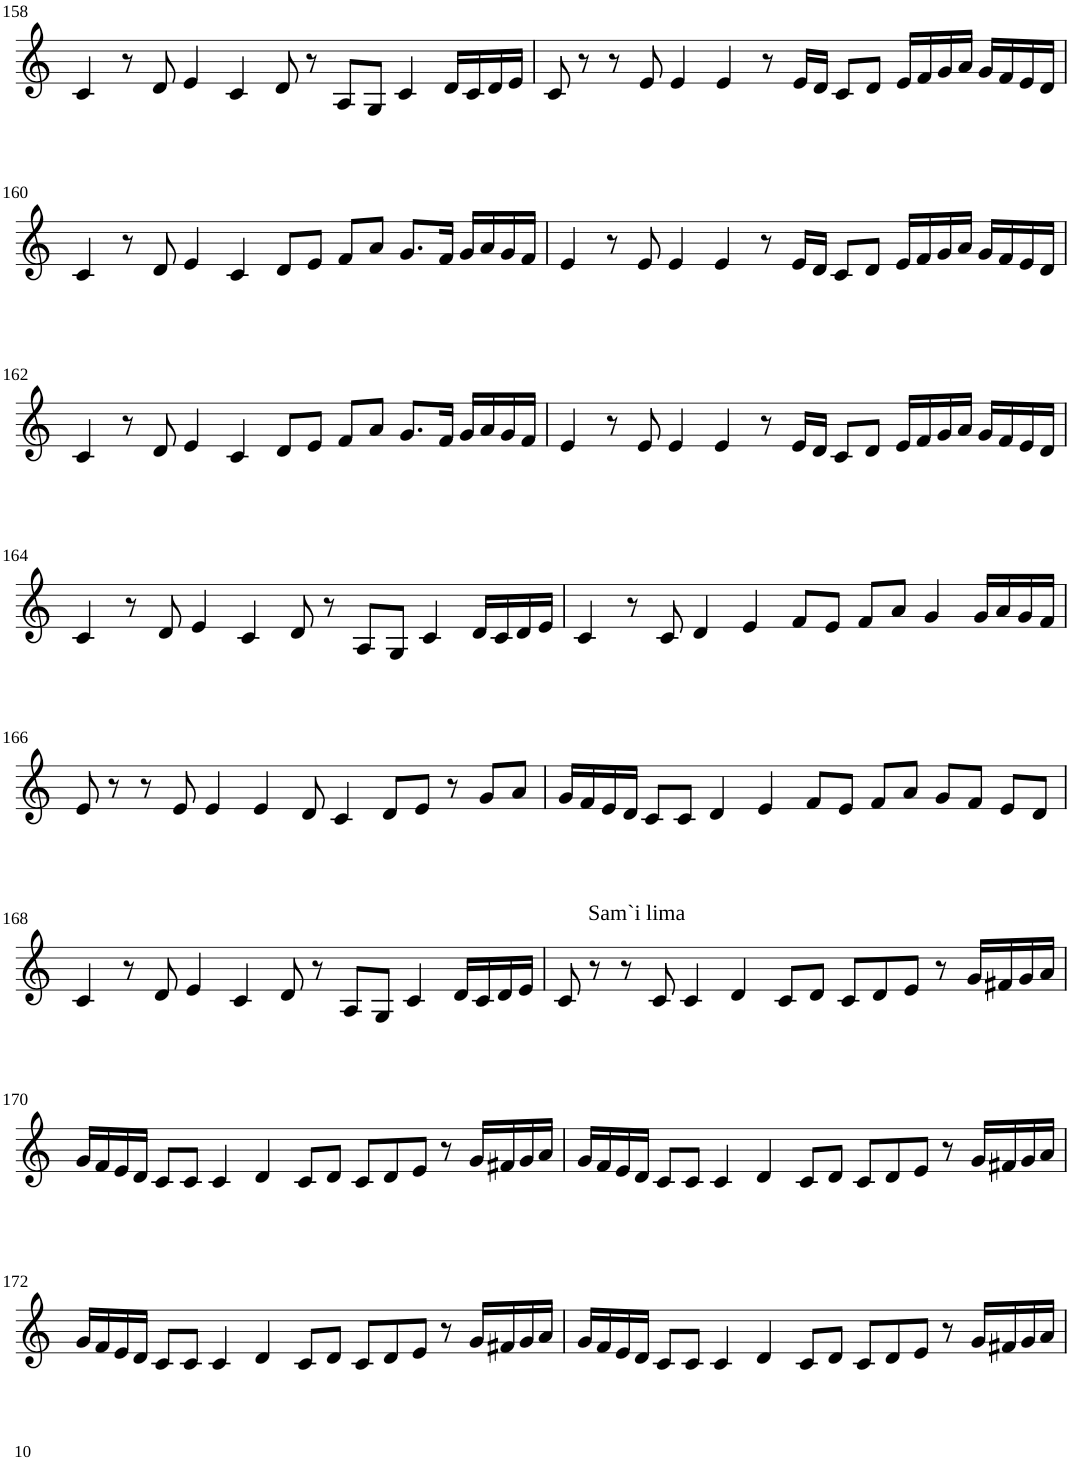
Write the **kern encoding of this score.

**kern
*part1
*staff1
*I"Violin
!!LO:PB:g=z
*clefG2
*k[]
*M8/4
=158
4c/
8r
8d/
4e/
4c/
8d/
8r
8A/L
8G/J
4c/
16d/LL
16c/
16d/
16e/JJ
=159
8c/
8r
8r
8e/
4e/
4e/
8r
16e/LL
16d/JJ
8c/L
8d/J
16e/LL
16f/
16g/
16a/JJ
16g/LL
16f/
16e/
16d/JJ
!!LO:LB:g=z
=160
4c/
8r
8d/
4e/
4c/
8d/L
8e/J
8f/L
8a/J
8.g/L
16f/Jk
16g/LL
16a/
16g/
16f/JJ
=161
4e/
8r
8e/
4e/
4e/
8r
16e/LL
16d/JJ
8c/L
8d/J
16e/LL
16f/
16g/
16a/JJ
16g/LL
16f/
16e/
16d/JJ
!!LO:LB:g=z
=162
4c/
8r
8d/
4e/
4c/
8d/L
8e/J
8f/L
8a/J
8.g/L
16f/Jk
16g/LL
16a/
16g/
16f/JJ
=163
4e/
8r
8e/
4e/
4e/
8r
16e/LL
16d/JJ
8c/L
8d/J
16e/LL
16f/
16g/
16a/JJ
16g/LL
16f/
16e/
16d/JJ
!!LO:LB:g=z
=164
4c/
8r
8d/
4e/
4c/
8d/
8r
8A/L
8G/J
4c/
16d/LL
16c/
16d/
16e/JJ
=165
4c/
8r
8c/
4d/
4e/
8f/L
8e/J
8f/L
8a/J
4g/
16g/LL
16a/
16g/
16f/JJ
!!LO:LB:g=z
=166
8e/
8r
8r
8e/
4e/
4e/
8d/
4c/
8d/L
8e/J
8r
8g/L
8a/J
=167
16g/LL
16f/
16e/
16d/JJ
8c/L
8c/J
4d/
4e/
8f/L
8e/J
8f/L
8a/J
8g/L
8f/J
8e/L
8d/J
!!LO:LB:g=z
=168
4c/
8r
8d/
4e/
4c/
8d/
8r
8A/L
8G/J
4c/
16d/LL
16c/
16d/
16e/JJ
=169
8c/
!LO:TX:a:t=Sam`i lima
8r
8r
8c/
4c/
4d/
8c/L
8d/J
8c/L
8d/
8e/J
8r
16g/LL
16f#X/
16g/
16a/JJ
!!LO:LB:g=z
=170
16g/LL
16f/
16e/
16d/JJ
8c/L
8c/J
4c/
4d/
8c/L
8d/J
8c/L
8d/
8e/J
8r
16g/LL
16f#X/
16g/
16a/JJ
=171
16g/LL
16f/
16e/
16d/JJ
8c/L
8c/J
4c/
4d/
8c/L
8d/J
8c/L
8d/
8e/J
8r
16g/LL
16f#X/
16g/
16a/JJ
!!LO:LB:g=z
=172
16g/LL
16f/
16e/
16d/JJ
8c/L
8c/J
4c/
4d/
8c/L
8d/J
8c/L
8d/
8e/J
8r
16g/LL
16f#X/
16g/
16a/JJ
=173
16g/LL
16f/
16e/
16d/JJ
8c/L
8c/J
4c/
4d/
8c/L
8d/J
8c/L
8d/
8e/J
8r
16g/LL
16f#X/
16g/
16a/JJ
=
*-
